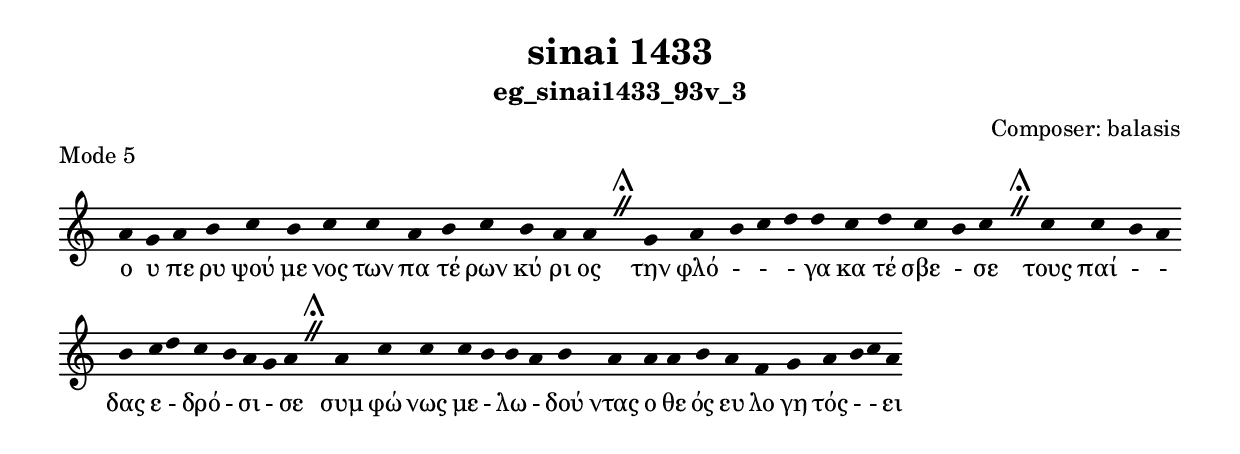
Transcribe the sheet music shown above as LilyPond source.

\include "gregorian.ly"

	\header {
 	  title = "sinai 1433"
	  subtitle = "eg_sinai1433_93v_3"
	  composer = "Composer: balasis"
	  piece = "Mode 5"
	}

	chant = {
	  a'4 g'4 a'4 b'4 c''4 b'4 c''4 c''4 a'4 b'4 c''4 b'4 a'4 a'4 \divisioMaior
 g'4 a'4 b'4 c''4 d''4 d''4 c''4 d''4 c''4 b'4 c''4 \divisioMaior
 c''4 c''4 b'4 a'4 b'4 c''4 d''4 c''4 b'4 a'4 g'4 a'4 \divisioMaior
 a'4 c''4 c''4 c''4 b'4 b'4 a'4 b'4 a'4 a'4 a'4 b'4 a'4 f'4 g'4 a'4 b'4 c''4 a'4\finalis
	}

	verba = \lyricmode {ο υ πε ρυ ψού με νος των πα τέ ρων κύ ρι ος 
την φλό -  -  - γα κα τέ σβε - σε 
τους παί -  - δας ε - δρό - σι - σε 
συμ φώ νως με - λω - δού ντας ο θε ός ευ λο γη τός -  - ει 
	}


	\score {
	  \new Staff <<
	  \new Voice = "melody" \chant
	  \new Lyrics = "one" \lyricsto melody \verba
	  >>
	  \layout {
	    \context {
	      \Staff
	      \remove "Time_signature_engraver"
	      \remove "Bar_engraver"
	    }
	    \context {
	      \Voice
	      \remove "Stem_engraver"
	    }
	  }
	}